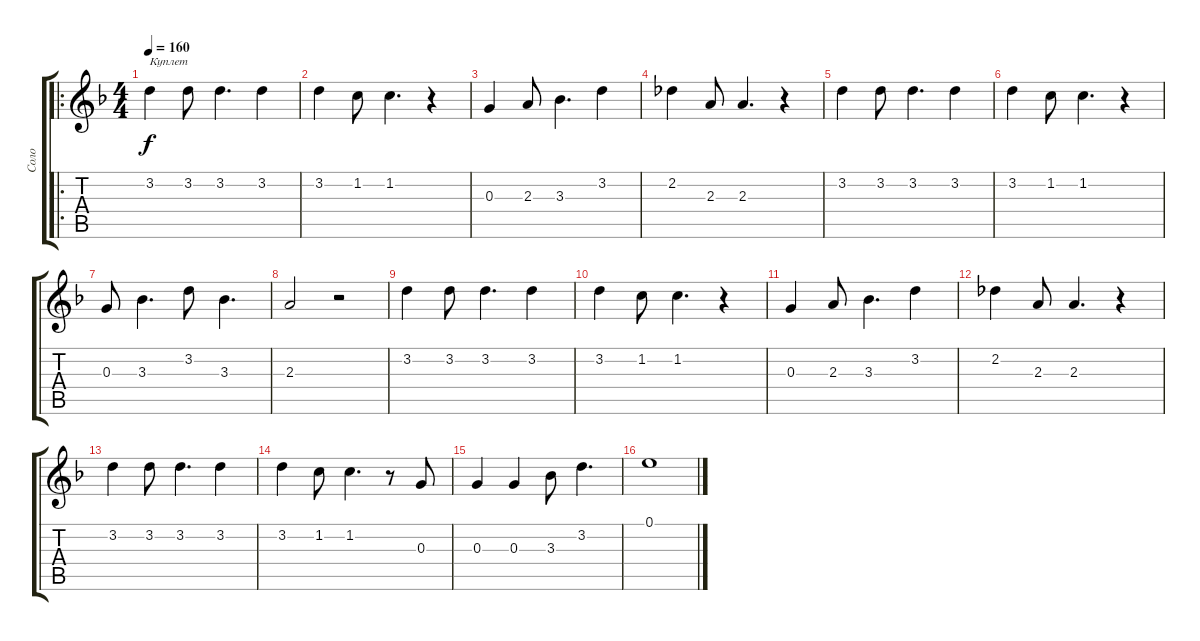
\track ("Соло" "Соло") {instrument distortionguitar}
\staff {score tabs}
\tuning (E4 B3 G3 D3 A2 E2) {hide}
\ro
\ts (4 4)
\tempo 160
\clef g2
\ks dminor
3.2.4{txt "Куплет" dy f} 3.2.8 3.2.4{d} 3.2.4 |
3.2.4 1.2.8 1.2.4{d} r.4 |
0.3.4 2.3.8 3.3.4{d} 3.2.4 |
2.2.4 2.3.8 2.3.4{d} r.4 |
3.2.4 3.2.8 3.2.4{d} 3.2.4 |
3.2.4 1.2.8 1.2.4{d} r.4 |
0.3.8 3.3.4{d} 3.2.8 3.3.4{d} |
2.3.2 r.2 |
3.2.4 3.2.8 3.2.4{d} 3.2.4 |
3.2.4 1.2.8 1.2.4{d} r.4 |
0.3.4 2.3.8 3.3.4{d} 3.2.4 |
2.2.4 2.3.8 2.3.4{d} r.4 |
3.2.4 3.2.8 3.2.4{d} 3.2.4 |
3.2.4 1.2.8 1.2.4{d} r.8 0.3.8 |
0.3.4 0.3.4 3.3.8 3.2.4{d} |
0.1.1
